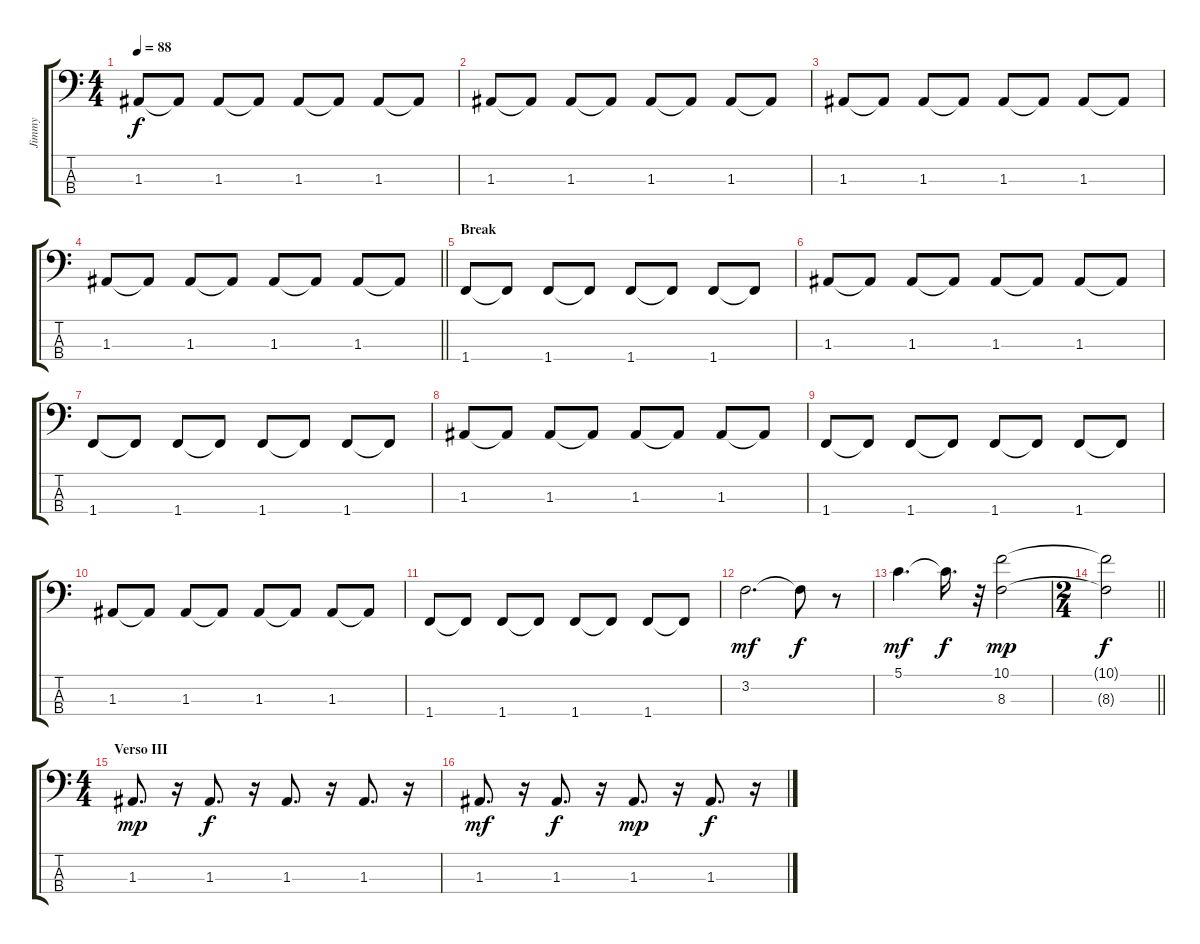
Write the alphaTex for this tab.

\track ("Jimmy" "Jimmy") {instrument electricbassfinger}
\staff {score tabs}
\tuning (G2 D2 A1 E1) {hide}
\ts (4 4)
\tempo 88
\clef f4
\ks c
1.3.8{dy f} 1.3{t}.8 1.3.8 1.3{t}.8 1.3.8 1.3{t}.8 1.3.8 1.3{t}.8 |
1.3.8 1.3{t}.8 1.3.8 1.3{t}.8 1.3.8 1.3{t}.8 1.3.8 1.3{t}.8 |
1.3.8 1.3{t}.8 1.3.8 1.3{t}.8 1.3.8 1.3{t}.8 1.3.8 1.3{t}.8 |
\barLineRight lightlight
1.3.8 1.3{t}.8 1.3.8 1.3{t}.8 1.3.8 1.3{t}.8 1.3.8 1.3{t}.8 |
\section ("" "Break")
1.4.8 1.4{t}.8 1.4.8 1.4{t}.8 1.4.8 1.4{t}.8 1.4.8 1.4{t}.8 |
1.3.8 1.3{t}.8 1.3.8 1.3{t}.8 1.3.8 1.3{t}.8 1.3.8 1.3{t}.8 |
1.4.8 1.4{t}.8 1.4.8 1.4{t}.8 1.4.8 1.4{t}.8 1.4.8 1.4{t}.8 |
1.3.8 1.3{t}.8 1.3.8 1.3{t}.8 1.3.8 1.3{t}.8 1.3.8 1.3{t}.8 |
1.4.8 1.4{t}.8 1.4.8 1.4{t}.8 1.4.8 1.4{t}.8 1.4.8 1.4{t}.8 |
1.3.8 1.3{t}.8 1.3.8 1.3{t}.8 1.3.8 1.3{t}.8 1.3.8 1.3{t}.8 |
1.4.8 1.4{t}.8 1.4.8 1.4{t}.8 1.4.8 1.4{t}.8 1.4.8 1.4{t}.8 |
3.2.2{d dy mf} 3.2{t}.8{dy f} r.8 |
5.1.4{d dy mf} 5.1{t}.16{d dy f} r.32 (10.1 8.3).2{dy mp} |
\ts (2 4)
\barLineRight lightlight
(10.1{t} 8.3{t}).2{dy f} |
\ts (4 4)
\section ("" "Verso III")
1.3.8{d dy mp} r.16 1.3.8{d dy f} r.16 1.3.8{d} r.16 1.3.8{d} r.16 |
1.3.8{d dy mf} r.16 1.3.8{d dy f} r.16 1.3.8{d dy mp} r.16 1.3.8{d dy f} r.16
